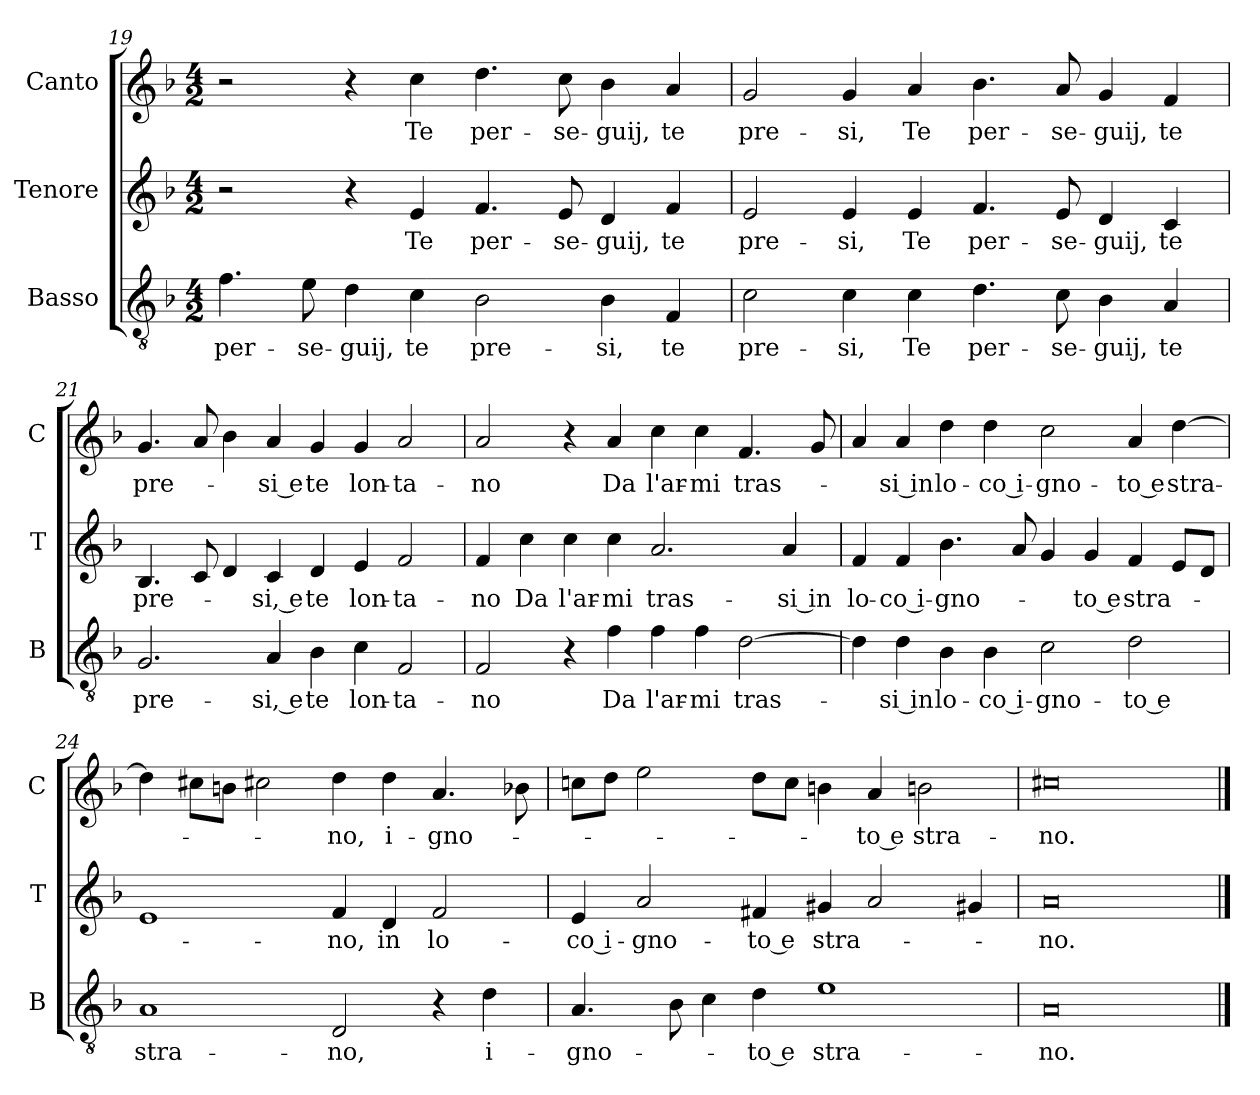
**kern	**text	**kern	**text	**kern	**text
*part3	*part3	*part2	*part2	*part1	*part1
*staff3	*staff3	*staff2	*staff2	*staff1	*staff1
*I"Basso	*	*I"Tenore	*	*I"Canto	*
*I'B	*	*I'T	*	*I'C	*
*clefGv2	*	*clefG2	*	*clefG2	*
*k[b-]	*	*k[b-]	*	*k[b-]	*
*F:	*	*F:	*	*F:	*
*M4/2	*	*M4/2	*	*M4/2	*
=19	=19	=19	=19	=19	=19
4.f	per-	2r	.	2r	.
8e	-se-	.	.	.	.
4d	-guij,	4r	.	4r	.
4c	te	4e	Te	4cc	Te
2B-	pre-	4.f	per-	4.dd	per-
.	.	8e	-se-	8cc	-se-
4B-	-si,	4d	-guij,	4b-	-guij,
4F	te	4f	te	4a	te
=20	=20	=20	=20	=20	=20
2c	pre-	2e	pre-	2g	pre-
4c	-si,	4e	-si,	4g	-si,
4c	Te	4e	Te	4a	Te
4.d	per-	4.f	per-	4.b-	per-
8c	-se-	8e	-se-	8a	-se-
4B-	-guij,	4d	-guij,	4g	-guij,
4A	te	4c	te	4f	te
=21	=21	=21	=21	=21	=21
2.G	pre-	4.B-	pre-	4.g	pre-
.	.	8c	.	8a	.
.	.	4d	.	4b-	.
4A	-si, e	4c	-si, e	4a	-si e
4B-	te	4d	te	4g	te
4c	lon-	4e	lon-	4g	lon-
2F	-ta-	2f	-ta-	2a	-ta-
=22	=22	=22	=22	=22	=22
2F	-no	4f	-no	2a	-no
.	.	4cc	Da	.	.
4r	.	4cc	l'ar-	4r	.
4f	Da	4cc	-mi	4a	Da
4f	l'ar-	2.a	tras-	4cc	l'ar-
4f	-mi	.	.	4cc	-mi
[2d	tras-	.	.	4.f	tras-
.	.	4a	-si in	.	.
.	.	.	.	8g	.
=23	=23	=23	=23	=23	=23
4d]	.	4f	lo-	4a	.
4d	-si in	4f	-co i-	4a	-si in
4B-	lo-	4.b-	-gno-	4dd	lo-
4B-	-co i-	.	.	4dd	-co i-
.	.	8a	.	.	.
2c	-gno-	4g	.	2cc	-gno-
.	.	4g	-to e	.	.
2d	-to e	4f	stra-	4a	-to e
.	.	8eL	.	[4dd	stra-
.	.	8dJ	.	.	.
=24	=24	=24	=24	=24	=24
1A	stra-	1e	.	4dd]	.
.	.	.	.	8cc#XL	.
.	.	.	.	8bnJ	.
.	.	.	.	2cc#X	.
2D	-no,	4f	-no,	4dd	-no,
.	.	4d	in	4dd	i-
4r	.	2f	lo-	4.a	-gno-
4d	i-	.	.	.	.
.	.	.	.	8b-X	.
=25	=25	=25	=25	=25	=25
4.A	-gno-	4e	-co i-	8ccnL	.
.	.	.	.	8ddJ	.
.	.	2a	-gno-	2ee	.
8B-	.	.	.	.	.
4c	.	.	.	.	.
4d	-to e	4f#X	-to e	8ddL	.
.	.	.	.	8ccJ	.
1e	stra-	4g#X	stra-	4bn	.
.	.	2a	.	4a	-to e
.	.	.	.	2bn	stra-
.	.	4g#X	.	.	.
=26	=26	=26	=26	=26	=26
0A	-no.	0a	-no.	0cc#X	-no.
==	==	==	==	==	==
*-	*-	*-	*-	*-	*-
